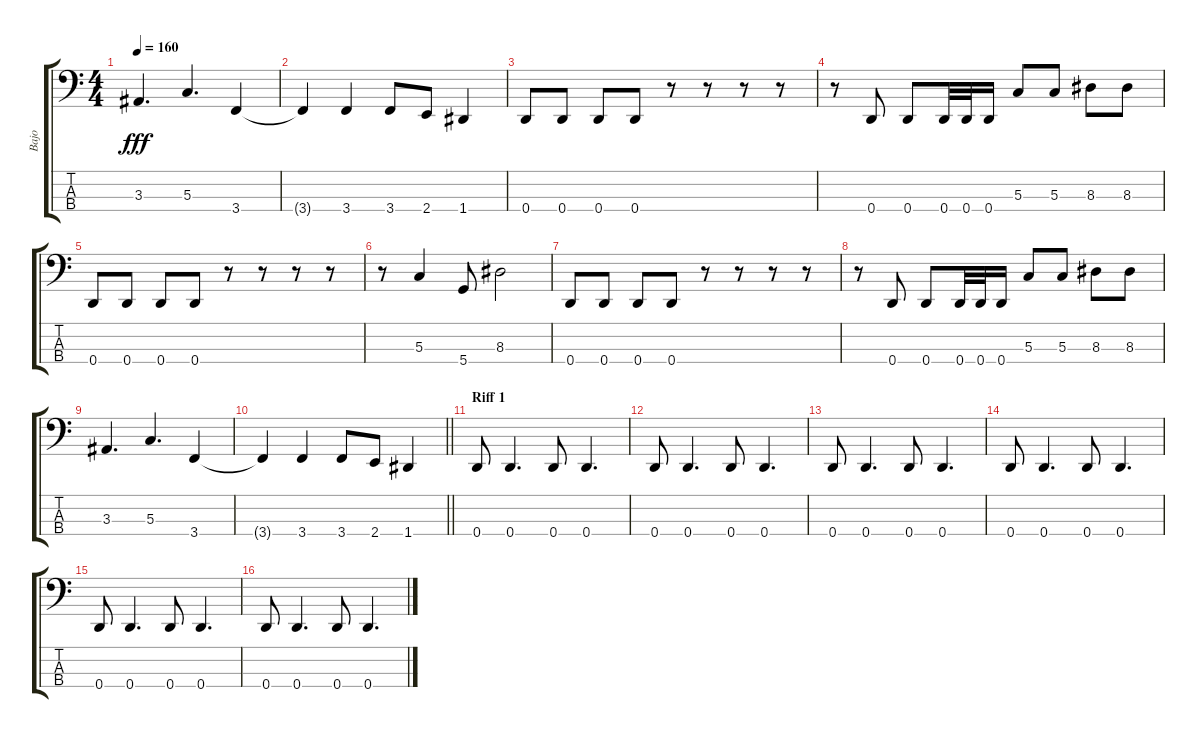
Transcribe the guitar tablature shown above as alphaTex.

\track ("Bajo" "Bajo") {instrument electricbassfinger}
\staff {score tabs}
\tuning (F2 C2 G1 D1) {hide}
\ts (4 4)
\tempo 160
\clef f4
\ks c
3.3.4{d dy fff} 5.3.4{d} 3.4.4 |
3.4{t}.4 3.4.4 3.4.8 2.4.8 1.4.4 |
0.4.8 0.4.8 0.4.8 0.4.8 r.8 r.8 r.8 r.8 |
r.8 0.4.8 0.4.8 0.4.32 0.4.32 0.4.16 5.3.8 5.3.8 8.3.8 8.3.8 |
0.4.8 0.4.8 0.4.8 0.4.8 r.8 r.8 r.8 r.8 |
r.8 5.3.4 5.4.8 8.3.2 |
0.4.8 0.4.8 0.4.8 0.4.8 r.8 r.8 r.8 r.8 |
r.8 0.4.8 0.4.8 0.4.32 0.4.32 0.4.16 5.3.8 5.3.8 8.3.8 8.3.8 |
3.3.4{d} 5.3.4{d} 3.4.4 |
\barLineRight lightlight
3.4{t}.4 3.4.4 3.4.8 2.4.8 1.4.4 |
\section ("" "Riff 1")
0.4.8 0.4.4{d} 0.4.8 0.4.4{d} |
0.4.8 0.4.4{d} 0.4.8 0.4.4{d} |
0.4.8 0.4.4{d} 0.4.8 0.4.4{d} |
0.4.8 0.4.4{d} 0.4.8 0.4.4{d} |
0.4.8 0.4.4{d} 0.4.8 0.4.4{d} |
0.4.8 0.4.4{d} 0.4.8 0.4.4{d}
